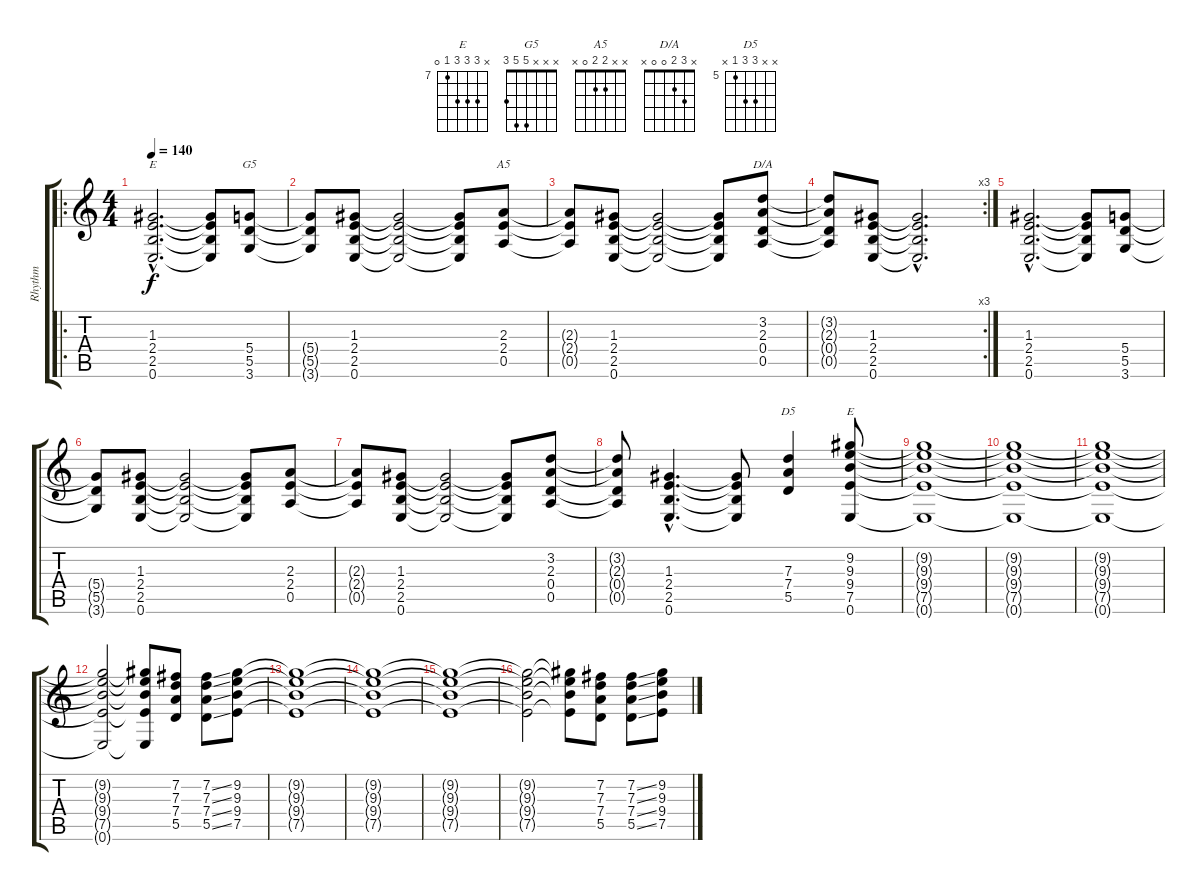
\track ("Rhythm" "Rhythm") {instrument overdrivenguitar}
\staff {score tabs}
\tuning (E4 B3 G3 D3 A2 E2) {hide}
\chord ("E" x x 1 2 2 0)
\chord ("G5" x x x 5 5 3)
\chord ("A5" x x 2 2 0 x)
\chord ("D/A" x 3 2 0 0 x)
\chord ("D5" x x 7 7 5 x) {firstfret 5}
\chord ("E" x 9 9 9 7 0) {firstfret 7}
\ro
\ts (4 4)
\tempo 140
\clef g2
\ks c
(1.3{hac} 2.4{hac} 2.5{hac} 0.6{hac}).2{d ch "E" dy f instrument overdrivenguitar} (1.3{t} 2.4{t} 2.5{t} 0.6{t}).8 (5.4 5.5 3.6).8{ch "G5"} |
(5.4{t} 5.5{t} 3.6{t}).8 (1.3 2.4 2.5 0.6).8 (1.3{t} 2.4{t} 2.5{t} 0.6{t}).2 (1.3{t} 2.4{t} 2.5{t} 0.6{t}).8 (2.3 2.4 0.5).8{ch "A5"} |
(2.3{t} 2.4{t} 0.5{t}).8 (1.3 2.4 2.5 0.6).8 (1.3{t} 2.4{t} 2.5{t} 0.6{t}).2 (1.3{t} 2.4{t} 2.5{t} 0.6{t}).8 (3.2 2.3 0.4 0.5).8{ch "D/A"} |
\rc 3
(3.2{t} 2.3{t} 0.4{t} 0.5{t}).8 (1.3 2.4 2.5 0.6).8 (1.3{hac t} 2.4{hac t} 2.5{hac t} 0.6{hac t}).2{d} |
(1.3{hac} 2.4{hac} 2.5{hac} 0.6{hac}).2{d} (1.3{t} 2.4{t} 2.5{t} 0.6{t}).8 (5.4 5.5 3.6).8 |
(5.4{t} 5.5{t} 3.6{t}).8 (1.3 2.4 2.5 0.6).8 (1.3{t} 2.4{t} 2.5{t} 0.6{t}).2 (1.3{t} 2.4{t} 2.5{t} 0.6{t}).8 (2.3 2.4 0.5).8 |
(2.3{t} 2.4{t} 0.5{t}).8 (1.3 2.4 2.5 0.6).8 (1.3{t} 2.4{t} 2.5{t} 0.6{t}).2 (1.3{t} 2.4{t} 2.5{t} 0.6{t}).8 (3.2 2.3 0.4 0.5).8 |
(3.2{t} 2.3{t} 0.4{t} 0.5{t}).8 (1.3{hac} 2.4{hac} 2.5{hac} 0.6{hac}).4{d} (1.3{t} 2.4{t} 2.5{t} 0.6{t}).8 (7.3 7.4 5.5).4{ch "D5"} (9.2 9.3 9.4 7.5 0.6).8{ch "E"} |
(9.2{t} 9.3{t} 9.4{t} 7.5{t} 0.6{t}).1 |
(9.2{t} 9.3{t} 9.4{t} 7.5{t} 0.6{t}).1 |
(9.2{t} 9.3{t} 9.4{t} 7.5{t} 0.6{t}).1 |
(9.2{t} 9.3{t} 9.4{t} 7.5{t} 0.6{t}).2 (9.2{t} 9.3{t} 9.4{t} 7.5{t} 0.6{t}).8 (7.2 7.3 7.4 5.5).8 (7.2{ss} 7.3{ss} 7.4{ss} 5.5{ss}).8 (9.2 9.3 9.4 7.5).8 |
(9.2{t} 9.3{t} 9.4{t} 7.5{t}).1 |
(9.2{t} 9.3{t} 9.4{t} 7.5{t}).1 |
(9.2{t} 9.3{t} 9.4{t} 7.5{t}).1 |
(9.2{t} 9.3{t} 9.4{t} 7.5{t}).2 (9.2{t} 9.3{t} 9.4{t} 7.5{t}).8 (7.2 7.3 7.4 5.5).8 (7.2{ss} 7.3{ss} 7.4{ss} 5.5{ss}).8 (9.2 9.3 9.4 7.5).8
